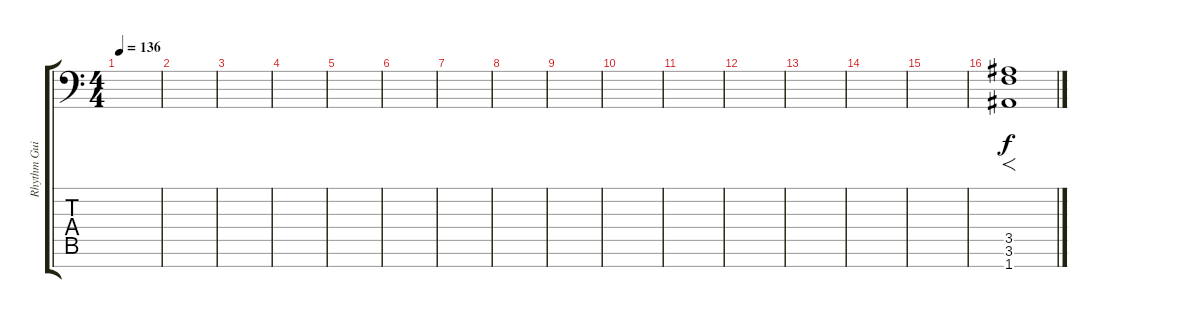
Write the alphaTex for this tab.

\track ("Rhythm Guitar" "Rhythm Gui") {instrument distortionguitar}
\staff {score tabs}
\tuning (D4 A3 F3 C3 G2 D2 A1) {hide}
\ts (4 4)
\tempo 136
\clef f4
\ks c
|
|
|
|
|
|
|
|
|
|
|
|
|
|
|
(3.5 3.6 1.7).1{f}
